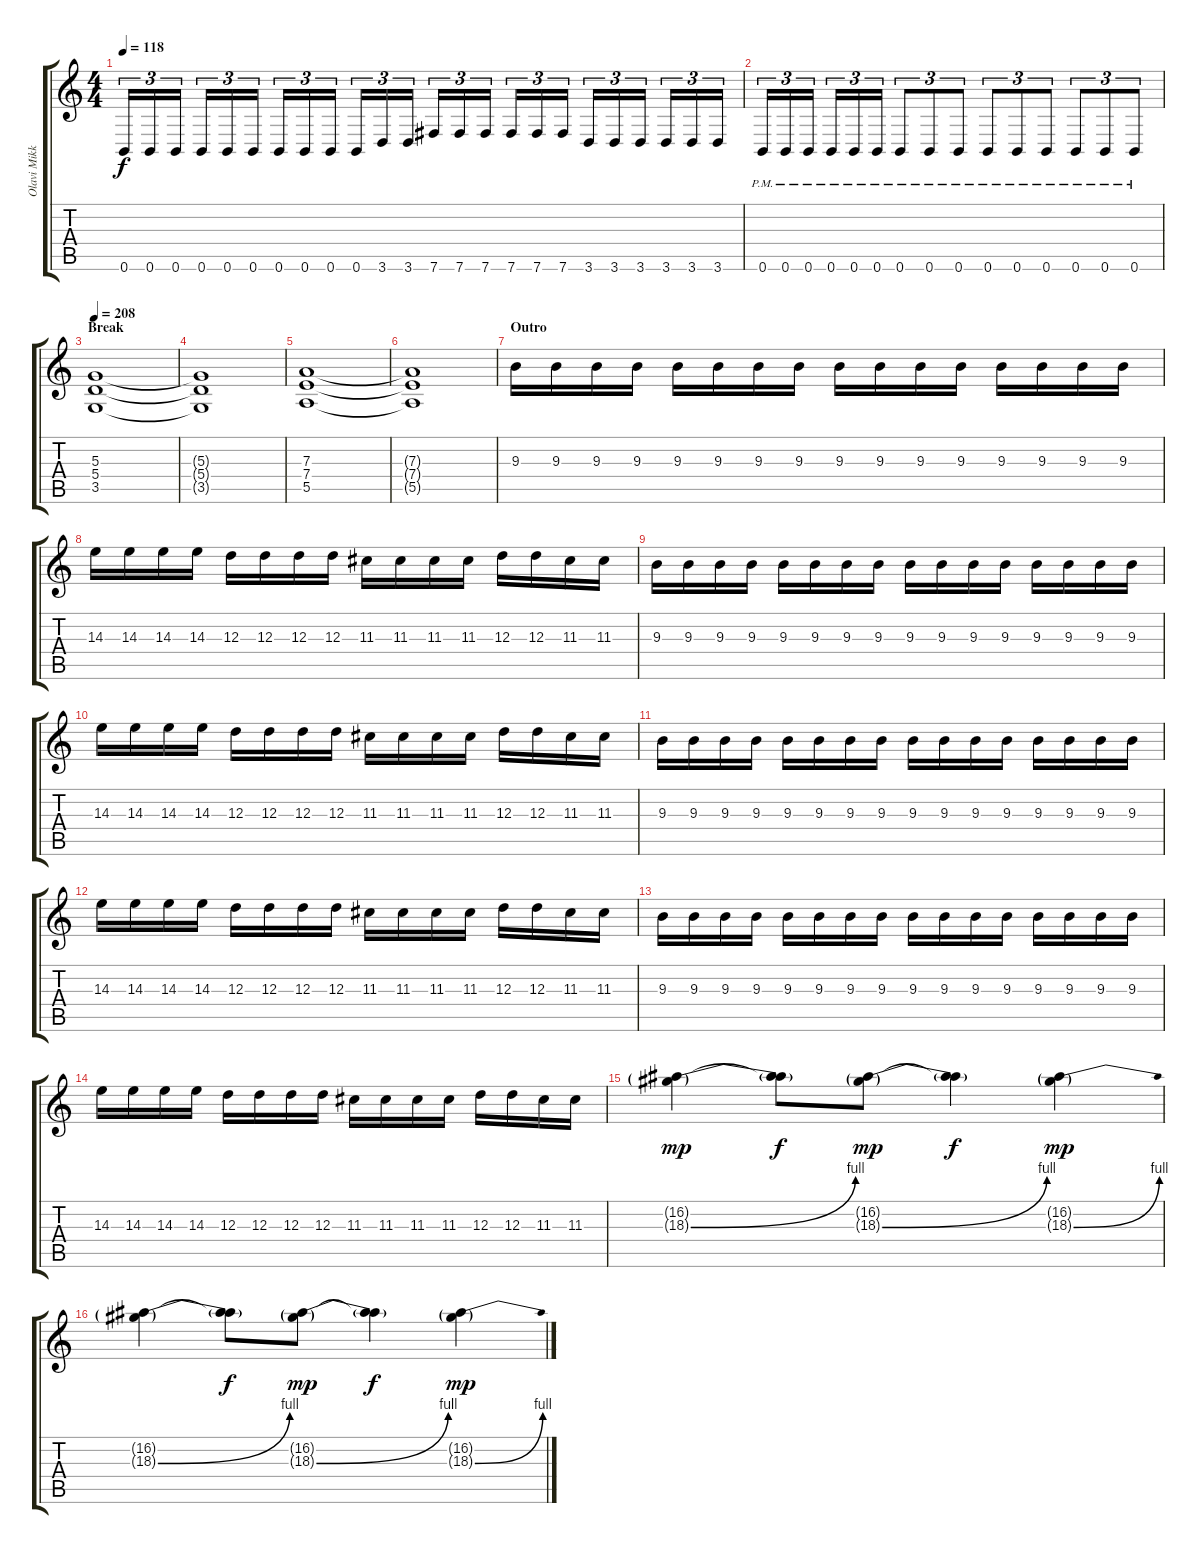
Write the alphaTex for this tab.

\track ("Olavi Mikkonen" "Olavi Mikk") {instrument distortionguitar}
\staff {score tabs}
\tuning (B3 Gb3 D3 A2 E2 B1) {hide}
\ts (4 4)
\tempo 118
\clef g2
\ks c
0.6.16{tu (3 2) dy f} 0.6.16{tu (3 2)} 0.6.16{tu (3 2)} 0.6.16{tu (3 2)} 0.6.16{tu (3 2)} 0.6.16{tu (3 2)} 0.6.16{tu (3 2)} 0.6.16{tu (3 2)} 0.6.16{tu (3 2)} 0.6.16{tu (3 2)} 3.6.16{tu (3 2)} 3.6.16{tu (3 2)} 7.6.16{tu (3 2)} 7.6.16{tu (3 2)} 7.6.16{tu (3 2)} 7.6.16{tu (3 2)} 7.6.16{tu (3 2)} 7.6.16{tu (3 2)} 3.6.16{tu (3 2)} 3.6.16{tu (3 2)} 3.6.16{tu (3 2)} 3.6.16{tu (3 2)} 3.6.16{tu (3 2)} 3.6.16{tu (3 2)} |
0.6{pm}.16{tu (3 2)} 0.6{pm}.16{tu (3 2)} 0.6{pm}.16{tu (3 2)} 0.6{pm}.16{tu (3 2)} 0.6{pm}.16{tu (3 2)} 0.6{pm}.16{tu (3 2)} 0.6{pm}.8{tu (3 2)} 0.6{pm}.8{tu (3 2)} 0.6{pm}.8{tu (3 2)} 0.6{pm}.8{tu (3 2)} 0.6{pm}.8{tu (3 2)} 0.6{pm}.8{tu (3 2)} 0.6{pm}.8{tu (3 2)} 0.6{pm}.8{tu (3 2)} 0.6{pm}.8{tu (3 2)} |
\section ("" "Break")
\tempo 208
(5.3 5.4 3.5).1 |
(5.3{t} 5.4{t} 3.5{t}).1 |
(7.3 7.4 5.5).1 |
(7.3{t} 7.4{t} 5.5{t}).1 |
\section ("" "Outro")
9.3.16 9.3.16 9.3.16 9.3.16 9.3.16 9.3.16 9.3.16 9.3.16 9.3.16 9.3.16 9.3.16 9.3.16 9.3.16 9.3.16 9.3.16 9.3.16 |
14.3.16 14.3.16 14.3.16 14.3.16 12.3.16 12.3.16 12.3.16 12.3.16 11.3.16 11.3.16 11.3.16 11.3.16 12.3.16 12.3.16 11.3.16 11.3.16 |
9.3.16 9.3.16 9.3.16 9.3.16 9.3.16 9.3.16 9.3.16 9.3.16 9.3.16 9.3.16 9.3.16 9.3.16 9.3.16 9.3.16 9.3.16 9.3.16 |
14.3.16 14.3.16 14.3.16 14.3.16 12.3.16 12.3.16 12.3.16 12.3.16 11.3.16 11.3.16 11.3.16 11.3.16 12.3.16 12.3.16 11.3.16 11.3.16 |
9.3.16 9.3.16 9.3.16 9.3.16 9.3.16 9.3.16 9.3.16 9.3.16 9.3.16 9.3.16 9.3.16 9.3.16 9.3.16 9.3.16 9.3.16 9.3.16 |
14.3.16 14.3.16 14.3.16 14.3.16 12.3.16 12.3.16 12.3.16 12.3.16 11.3.16 11.3.16 11.3.16 11.3.16 12.3.16 12.3.16 11.3.16 11.3.16 |
9.3.16 9.3.16 9.3.16 9.3.16 9.3.16 9.3.16 9.3.16 9.3.16 9.3.16 9.3.16 9.3.16 9.3.16 9.3.16 9.3.16 9.3.16 9.3.16 |
14.3.16 14.3.16 14.3.16 14.3.16 12.3.16 12.3.16 12.3.16 12.3.16 11.3.16 11.3.16 11.3.16 11.3.16 12.3.16 12.3.16 11.3.16 11.3.16 |
(16.2{g} 18.3{be (bend 0 0 60 4) g}).4{dy mp} (16.2{t} 18.3{t}).8{dy f} (16.2{g} 18.3{be (bend 0 0 60 4) g}).8{dy mp} (16.2{t} 18.3{t}).4{dy f} (16.2{g} 18.3{be (bend 0 0 60 4) g}).4{dy mp} |
(16.2{g} 18.3{be (bend 0 0 60 4) g}).4 (16.2{t} 18.3{t}).8{dy f} (16.2{g} 18.3{be (bend 0 0 60 4) g}).8{dy mp} (16.2{t} 18.3{t}).4{dy f} (16.2{g} 18.3{be (bend 0 0 60 4) g}).4{dy mp}
